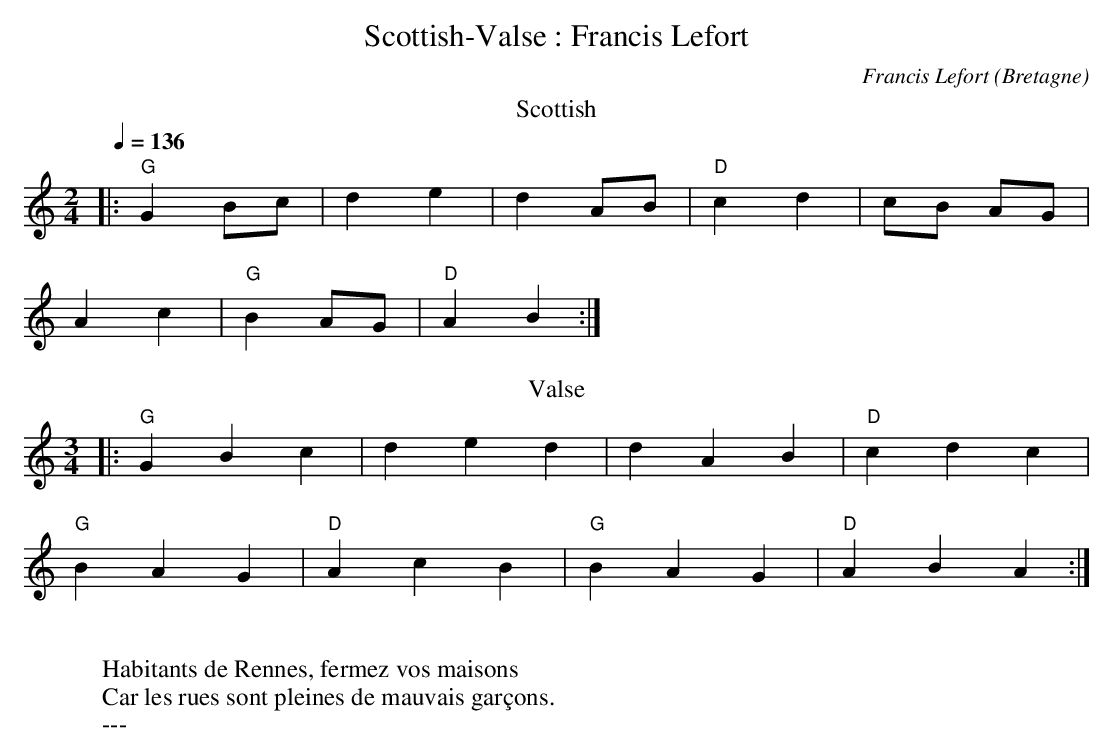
X:1
T:Scottish-Valse : Francis Lefort
C:Francis Lefort
O:Bretagne
M:2/4
L:1/16
Q:1/4=136
K:C
T:Scottish
|: "G"G4 B2c2 | d4 e4 | d4 A2B2 | "D"c4 d4 | c2B2 A2G2 |
A4 c4 | "G"B4 A2G2 | "D"A4 B4 :|
T:Valse
M:3/4
L:1/16
K:C
|:"G"G4 B4 c4 | d4 e4 d4 | d4 A4 B4 | "D"c4 d4 c4 |
"G"B4 A4 G4 | "D"A4 c4 B4 | "G"B4 A4 G4 | "D"A4 B4 A4 :|
W:
W:Habitants de Rennes, fermez vos maisons
W:Car les rues sont pleines de mauvais garçons.
W:---
